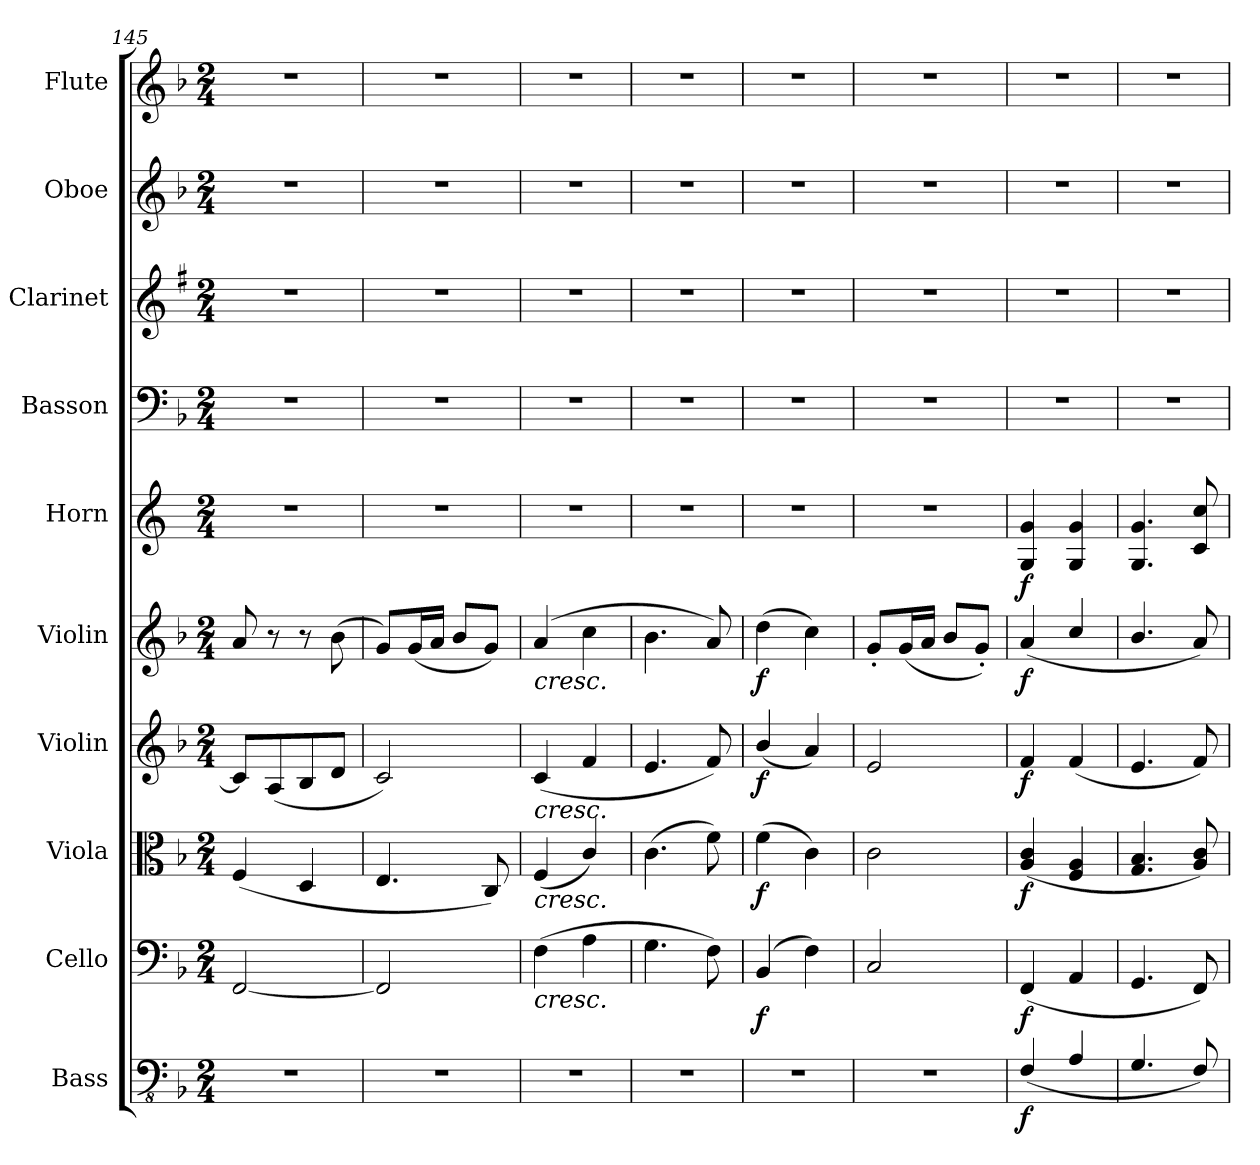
**kern	**dynam	**kern	**dynam	**kern	**dynam	**kern	**dynam	**kern	**dynam	**kern	**dynam	**kern	**kern	**kern	**kern
*part10	*part10	*part9	*part9	*part8	*part8	*part7	*part7	*part6	*part6	*part5	*part5	*part4	*part3	*part2	*part1
*staff10	*staff10	*staff9	*staff9	*staff8	*staff8	*staff7	*staff7	*staff6	*staff6	*staff5	*staff5	*staff4	*staff3	*staff2	*staff1
*I"Bass	*	*I"Cello	*	*I"Viola	*	*I"Violin	*	*I"Violin	*	*I"Horn	*	*I"Basson	*I"Clarinet	*I"Oboe	*I"Flute
*	*	*	*	*I'Vla	*	*I'Vln	*	*I'Vln	*	*I'Hn	*	*I'Bsn	*I'Cl	*I'Ob	*I'Fl
*clefFv4	*	*clefF4	*	*clefC3	*	*clefG2	*	*clefG2	*	*clefG2	*	*clefF4	*clefG2	*clefG2	*clefG2
*ITrd7c12	*	*	*	*	*	*	*	*	*	*ITrd4c7	*	*	*ITrd1c2	*	*
*k[b-]	*	*k[b-]	*	*k[b-]	*	*k[b-]	*	*k[b-]	*	*k[b-]	*	*k[b-]	*k[b-]	*k[b-]	*k[b-]
*M2/4	*	*M2/4	*	*M2/4	*	*M2/4	*	*M2/4	*	*M2/4	*	*M2/4	*M2/4	*M2/4	*M2/4
=145	=145	=145	=145	=145	=145	=145	=145	=145	=145	=145	=145	=145	=145	=145	=145
2r	.	[2FF/	.	(<4F/	.	8c/L]	.	8a/	.	2r	.	2r	2r	2r	2r
.	.	.	.	.	.	(<8A/	.	8r	.	.	.	.	.	.	.
.	.	.	.	4D/	.	8B-/	.	8r	.	.	.	.	.	.	.
.	.	.	.	.	.	8d/J	.	(<8b-\	.	.	.	.	.	.	.
=146	=146	=146	=146	=146	=146	=146	=146	=146	=146	=146	=146	=146	=146	=146	=146
2r	.	2FF/]	.	4.E/	.	2c/)	.	8g/L)	.	2r	.	2r	2r	2r	2r
.	.	.	.	.	.	.	.	(<16g/L	.	.	.	.	.	.	.
.	.	.	.	.	.	.	.	16a/JJ	.	.	.	.	.	.	.
.	.	.	.	.	.	.	.	8b-/L	.	.	.	.	.	.	.
.	.	.	.	8C/)	.	.	.	8g/J)	.	.	.	.	.	.	.
=147	=147	=147	=147	=147	=147	=147	=147	=147	=147	=147	=147	=147	=147	=147	=147
!	!	!	!	!	!	!	!	!LO:TX:b:i:t=cresc.	!	!	!	!	!	!	!
!	!	!	!	!	!	!LO:TX:b:i:t=cresc.	!	!	!	!	!	!	!	!	!
!	!	!	!	!LO:TX:b:i:t=cresc.	!	!	!	!	!	!	!	!	!	!	!
!	!	!LO:TX:b:i:t=cresc.	!	!	!	!	!	!	!	!	!	!	!	!	!
2r	.	(>4F\	.	(<4F/	.	(<4c/	.	(>4a/	.	2r	.	2r	2r	2r	2r
.	.	4A\	.	4c/)	.	4f/	.	4cc\	.	.	.	.	.	.	.
=148	=148	=148	=148	=148	=148	=148	=148	=148	=148	=148	=148	=148	=148	=148	=148
2r	.	4.G\	.	(>4.c\	.	4.e/	.	4.b-\	.	2r	.	2r	2r	2r	2r
.	.	8F\)	.	8f\)	.	8f/)	.	8a/)	.	.	.	.	.	.	.
=149	=149	=149	=149	=149	=149	=149	=149	=149	=149	=149	=149	=149	=149	=149	=149
!	!	!	!LO:DY:b	!	!LO:DY:b	!	!LO:DY:b	!	!LO:DY:b	!	!	!	!	!	!
2r	.	(>4BB-/	f	(>4f\	f	(<4b-/	f	(>4dd\	f	2r	.	2r	2r	2r	2r
.	.	4F\)	.	4c\)	.	4a/)	.	4cc\)	.	.	.	.	.	.	.
=150	=150	=150	=150	=150	=150	=150	=150	=150	=150	=150	=150	=150	=150	=150	=150
2r	.	2C/	.	2c\	.	2e/	.	8g'/L	.	2r	.	2r	2r	2r	2r
.	.	.	.	.	.	.	.	(<16g/L	.	.	.	.	.	.	.
.	.	.	.	.	.	.	.	16a/JJ	.	.	.	.	.	.	.
.	.	.	.	.	.	.	.	8b-/L	.	.	.	.	.	.	.
.	.	.	.	.	.	.	.	8g'/J)	.	.	.	.	.	.	.
=151	=151	=151	=151	=151	=151	=151	=151	=151	=151	=151	=151	=151	=151	=151	=151
!	!LO:DY:b	!	!LO:DY:b	!	!LO:DY:b	!	!LO:DY:b	!	!LO:DY:b	!	!LO:DY:b	!	!	!	!
(<4FFF/	f	(<4FF/	f	(<4A/ 4c/	f	4f/	f	(<4a/	f	4C/ 4c/	f	2r	2r	2r	2r
4AAA/	.	4AA/	.	4F/ 4A/	.	(<4f/	.	4cc/	.	4C/ 4c/	.	.	.	.	.
=152	=152	=152	=152	=152	=152	=152	=152	=152	=152	=152	=152	=152	=152	=152	=152
4.GGG/	.	4.GG/	.	4.G/ 4.B-/	.	4.e/	.	4.b-/	.	4.C/ 4.c/	.	2r	2r	2r	2r
8FFF/)	.	8FF/)	.	8A/ 8c/)	.	8f/)	.	8a/)	.	8F/ 8f/	.	.	.	.	.
=	=	=	=	=	=	=	=	=	=	=	=	=	=	=	=
*-	*-	*-	*-	*-	*-	*-	*-	*-	*-	*-	*-	*-	*-	*-	*-
